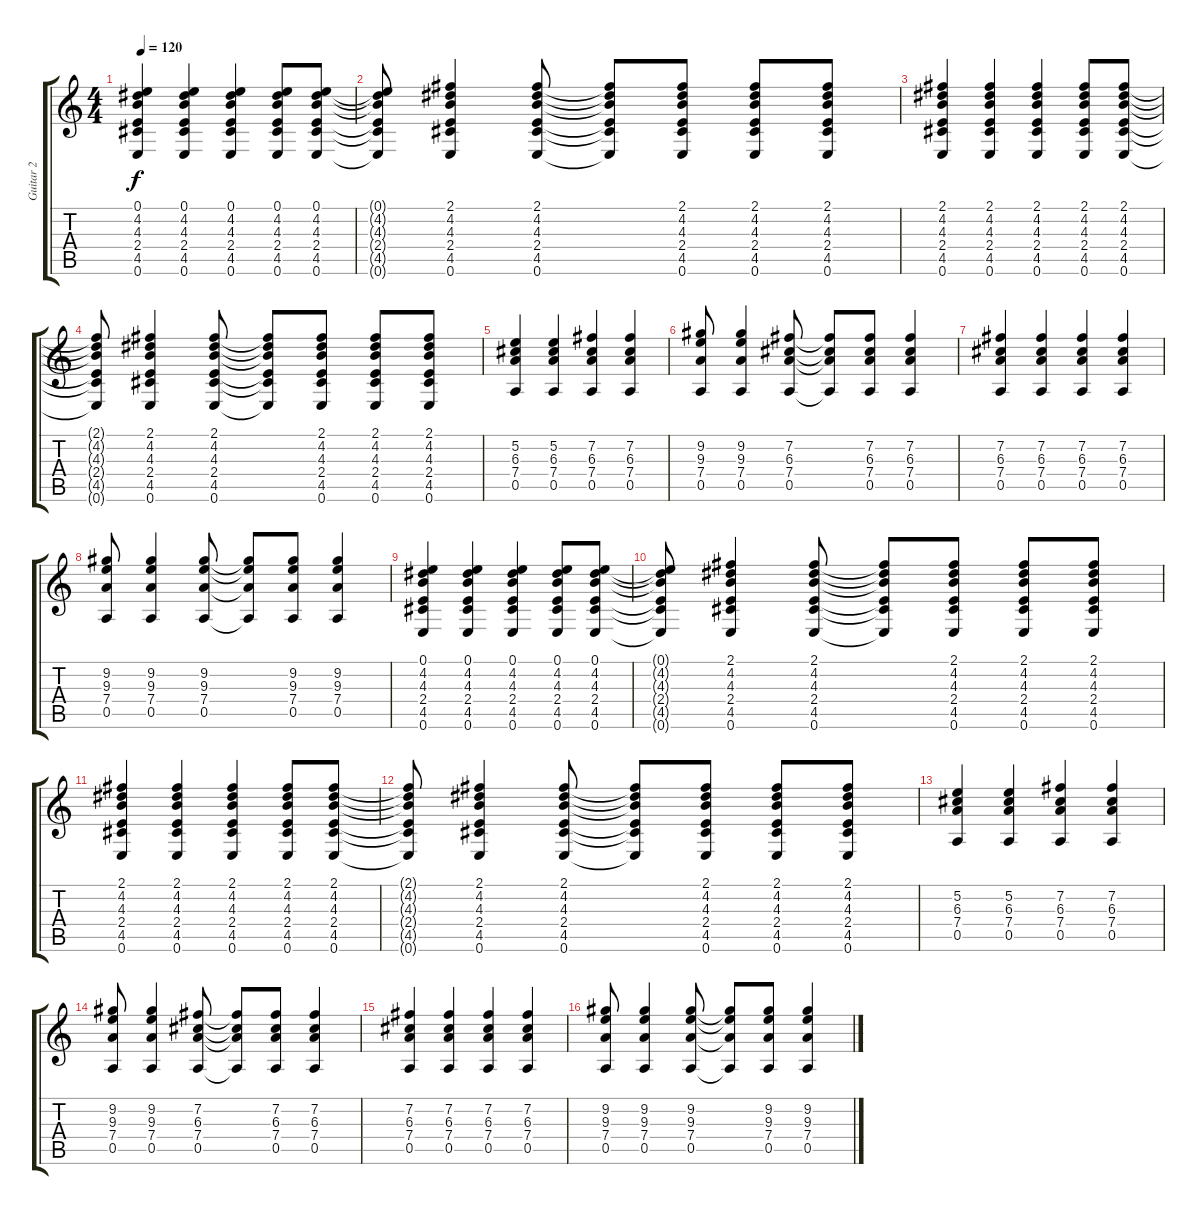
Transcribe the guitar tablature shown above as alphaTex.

\track ("Guitar 2" "Guitar 2") {instrument acousticguitarsteel}
\staff {score tabs}
\tuning (E4 B3 G3 D3 A2 E2) {hide}
\ts (4 4)
\tempo 120
\clef g2
\ks c
(0.1 4.2 4.3 2.4 4.5 0.6).4{dy f} (0.1 4.2 4.3 2.4 4.5 0.6).4 (0.1 4.2 4.3 2.4 4.5 0.6).4 (0.1 4.2 4.3 2.4 4.5 0.6).8 (0.1 4.2 4.3 2.4 4.5 0.6).8 |
(0.1{t} 4.2{t} 4.3{t} 2.4{t} 4.5{t} 0.6{t}).8 (2.1 4.2 4.3 2.4 4.5 0.6).4 (2.1 4.2 4.3 2.4 4.5 0.6).8 (2.1{t} 4.2{t} 4.3{t} 2.4{t} 4.5{t} 0.6{t}).8 (2.1 4.2 4.3 2.4 4.5 0.6).8 (2.1 4.2 4.3 2.4 4.5 0.6).8 (2.1 4.2 4.3 2.4 4.5 0.6).8 |
(2.1 4.2 4.3 2.4 4.5 0.6).4 (2.1 4.2 4.3 2.4 4.5 0.6).4 (2.1 4.2 4.3 2.4 4.5 0.6).4 (2.1 4.2 4.3 2.4 4.5 0.6).8 (2.1 4.2 4.3 2.4 4.5 0.6).8 |
(2.1{t} 4.2{t} 4.3{t} 2.4{t} 4.5{t} 0.6{t}).8 (2.1 4.2 4.3 2.4 4.5 0.6).4 (2.1 4.2 4.3 2.4 4.5 0.6).8 (2.1{t} 4.2{t} 4.3{t} 2.4{t} 4.5{t} 0.6{t}).8 (2.1 4.2 4.3 2.4 4.5 0.6).8 (2.1 4.2 4.3 2.4 4.5 0.6).8 (2.1 4.2 4.3 2.4 4.5 0.6).8 |
(5.2 6.3 7.4 0.5).4 (5.2 6.3 7.4 0.5).4 (7.2 6.3 7.4 0.5).4 (7.2 6.3 7.4 0.5).4 |
(9.2 9.3 7.4 0.5).8 (9.2 9.3 7.4 0.5).4 (7.2 6.3 7.4 0.5).8 (7.2{t} 6.3{t} 7.4{t} 0.5{t}).8 (7.2 6.3 7.4 0.5).8 (7.2 6.3 7.4 0.5).4 |
(7.2 6.3 7.4 0.5).4 (7.2 6.3 7.4 0.5).4 (7.2 6.3 7.4 0.5).4 (7.2 6.3 7.4 0.5).4 |
(9.2 9.3 7.4 0.5).8 (9.2 9.3 7.4 0.5).4 (9.2 9.3 7.4 0.5).8 (9.2{t} 9.3{t} 7.4{t} 0.5{t}).8 (9.2 9.3 7.4 0.5).8 (9.2 9.3 7.4 0.5).4 |
(0.1 4.2 4.3 2.4 4.5 0.6).4 (0.1 4.2 4.3 2.4 4.5 0.6).4 (0.1 4.2 4.3 2.4 4.5 0.6).4 (0.1 4.2 4.3 2.4 4.5 0.6).8 (0.1 4.2 4.3 2.4 4.5 0.6).8 |
(0.1{t} 4.2{t} 4.3{t} 2.4{t} 4.5{t} 0.6{t}).8 (2.1 4.2 4.3 2.4 4.5 0.6).4 (2.1 4.2 4.3 2.4 4.5 0.6).8 (2.1{t} 4.2{t} 4.3{t} 2.4{t} 4.5{t} 0.6{t}).8 (2.1 4.2 4.3 2.4 4.5 0.6).8 (2.1 4.2 4.3 2.4 4.5 0.6).8 (2.1 4.2 4.3 2.4 4.5 0.6).8 |
(2.1 4.2 4.3 2.4 4.5 0.6).4 (2.1 4.2 4.3 2.4 4.5 0.6).4 (2.1 4.2 4.3 2.4 4.5 0.6).4 (2.1 4.2 4.3 2.4 4.5 0.6).8 (2.1 4.2 4.3 2.4 4.5 0.6).8 |
(2.1{t} 4.2{t} 4.3{t} 2.4{t} 4.5{t} 0.6{t}).8 (2.1 4.2 4.3 2.4 4.5 0.6).4 (2.1 4.2 4.3 2.4 4.5 0.6).8 (2.1{t} 4.2{t} 4.3{t} 2.4{t} 4.5{t} 0.6{t}).8 (2.1 4.2 4.3 2.4 4.5 0.6).8 (2.1 4.2 4.3 2.4 4.5 0.6).8 (2.1 4.2 4.3 2.4 4.5 0.6).8 |
(5.2 6.3 7.4 0.5).4 (5.2 6.3 7.4 0.5).4 (7.2 6.3 7.4 0.5).4 (7.2 6.3 7.4 0.5).4 |
(9.2 9.3 7.4 0.5).8 (9.2 9.3 7.4 0.5).4 (7.2 6.3 7.4 0.5).8 (7.2{t} 6.3{t} 7.4{t} 0.5{t}).8 (7.2 6.3 7.4 0.5).8 (7.2 6.3 7.4 0.5).4 |
(7.2 6.3 7.4 0.5).4 (7.2 6.3 7.4 0.5).4 (7.2 6.3 7.4 0.5).4 (7.2 6.3 7.4 0.5).4 |
(9.2 9.3 7.4 0.5).8 (9.2 9.3 7.4 0.5).4 (9.2 9.3 7.4 0.5).8 (9.2{t} 9.3{t} 7.4{t} 0.5{t}).8 (9.2 9.3 7.4 0.5).8 (9.2 9.3 7.4 0.5).4
